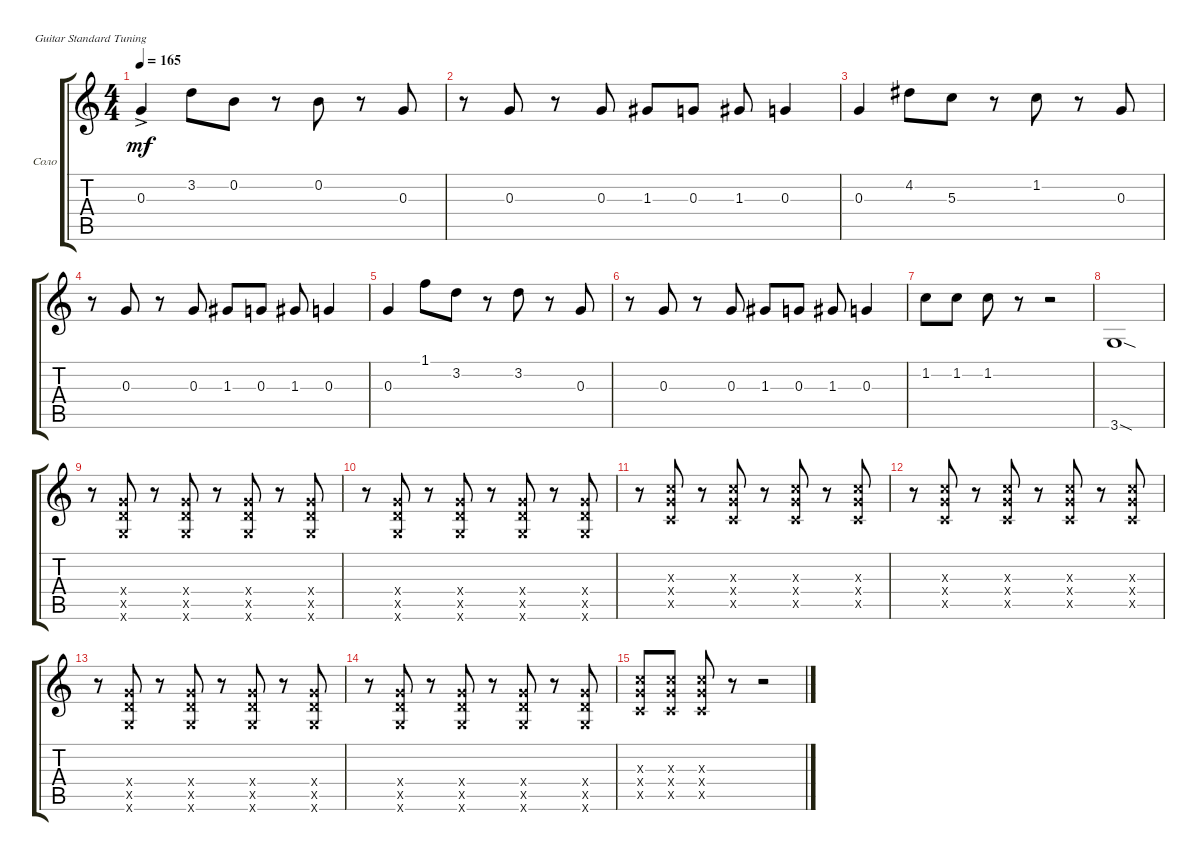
\defaultSystemsLayout 4
\bracketExtendMode groupsimilarinstruments
\firstSystemTrackNameOrientation horizontal
\otherSystemsTrackNameOrientation horizontal
\track ("Электрическая гитара (Соло)" "Соло") {instrument overdrivenguitar}
\staff {score tabs}
\tuning (E4 B3 G3 D3 A2 E2)
\ts (4 4)
\tempo 165
\clef g2
\ks c
0.3{ac}.4{dy mf} 3.2.8 0.2.8 r.8 0.2.8 r.8 0.3.8 |
r.8 0.3.8 r.8 0.3.8 1.3.8 0.3.8 1.3.8 0.3.4 |
0.3.4 4.2.8 5.3.8 r.8 1.2.8 r.8 0.3.8 |
r.8 0.3.8 r.8 0.3.8 1.3.8 0.3.8 1.3.8 0.3.4 |
0.3.4 1.1.8 3.2.8 r.8 3.2.8 r.8 0.3.8 |
r.8 0.3.8 r.8 0.3.8 1.3.8 0.3.8 1.3.8 0.3.4 |
1.2.8 1.2.8 1.2.8 r.8 r.2 |
3.6{sod}.1 |
r.8 (3.6{x} 5.5{x} 5.4{x}).8 r.8 (3.6{x} 5.5{x} 5.4{x}).8 r.8 (3.6{x} 5.5{x} 5.4{x}).8 r.8 (3.6{x} 5.5{x} 5.4{x}).8 |
r.8 (3.6{x} 5.5{x} 5.4{x}).8 r.8 (3.6{x} 5.5{x} 5.4{x}).8 r.8 (3.6{x} 5.5{x} 5.4{x}).8 r.8 (3.6{x} 5.5{x} 5.4{x}).8 |
r.8 (3.5{x} 5.4{x} 5.3{x}).8 r.8 (3.5{x} 5.4{x} 5.3{x}).8 r.8 (3.5{x} 5.4{x} 5.3{x}).8 r.8 (3.5{x} 5.4{x} 5.3{x}).8 |
r.8 (3.5{x} 5.4{x} 5.3{x}).8 r.8 (3.5{x} 5.4{x} 5.3{x}).8 r.8 (3.5{x} 5.4{x} 5.3{x}).8 r.8 (3.5{x} 5.4{x} 5.3{x}).8 |
r.8 (3.6{x} 5.5{x} 5.4{x}).8 r.8 (3.6{x} 5.5{x} 5.4{x}).8 r.8 (3.6{x} 5.5{x} 5.4{x}).8 r.8 (3.6{x} 5.5{x} 5.4{x}).8 |
r.8 (3.6{x} 5.5{x} 5.4{x}).8 r.8 (3.6{x} 5.5{x} 5.4{x}).8 r.8 (3.6{x} 5.5{x} 5.4{x}).8 r.8 (3.6{x} 5.5{x} 5.4{x}).8 |
(3.5{x} 5.4{x} 5.3{x}).8 (3.5{x} 5.4{x} 5.3{x}).8 (3.5{x} 5.4{x} 5.3{x}).8 r.8 r.2
